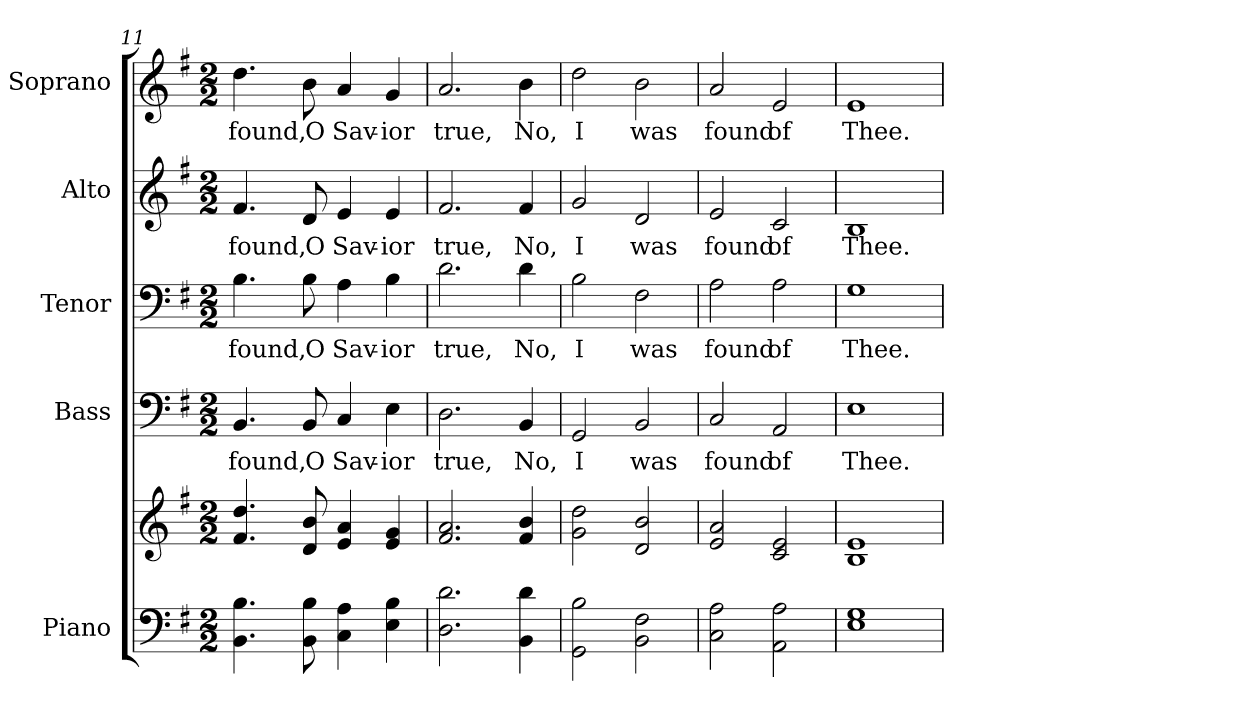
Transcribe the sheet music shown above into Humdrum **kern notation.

**kern	**kern	**kern	**text	**kern	**text	**kern	**text	**kern	**text
*part5	*part5	*part4	*part4	*part3	*part3	*part2	*part2	*part1	*part1
*staff6	*staff5	*staff4	*staff4	*staff3	*staff3	*staff2	*staff2	*staff1	*staff1
*I"Piano	*	*I"Bass	*	*I"Tenor	*	*I"Alto	*	*I"Soprano	*
*I'Pno.	*	*I'B.	*	*I'T.	*	*I'A.	*	*I'S.	*
*clefF4	*clefG2	*clefF4	*	*clefF4	*	*clefG2	*	*clefG2	*
*k[f#]	*k[f#]	*k[f#]	*	*k[f#]	*	*k[f#]	*	*k[f#]	*
*G:	*G:	*G:	*	*G:	*	*G:	*	*G:	*
*M2/2	*M2/2	*M2/2	*	*M2/2	*	*M2/2	*	*M2/2	*
=11	=11	=11	=11	=11	=11	=11	=11	=11	=11
!	!	!	!LO:LY:b:color=#000000	!	!	!	!	!	!
!	!	!	!	!	!LO:LY:b:color=#000000	!	!	!	!
!	!	!	!	!	!	!	!LO:LY:b:color=#000000	!	!
!	!	!	!	!	!	!	!	!	!LO:LY:b:color=#000000
4.BBi\ 4.Bi	4.f#i/ 4.ddi	4.BBi/	found,	4.Bi\	found,	4.f#i/	found,	4.ddi\	found,
!	!	!	!LO:LY:b:color=#000000	!	!	!	!	!	!
!	!	!	!	!	!LO:LY:b:color=#000000	!	!	!	!
!	!	!	!	!	!	!	!LO:LY:b:color=#000000	!	!
!	!	!	!	!	!	!	!	!	!LO:LY:b:color=#000000
8BBi\ 8Bi	8di/ 8bi	8BBi/	O	8Bi\	O	8di/	O	8bi\	O
!	!	!	!LO:LY:b:color=#000000	!	!	!	!	!	!
!	!	!	!	!	!LO:LY:b:color=#000000	!	!	!	!
!	!	!	!	!	!	!	!LO:LY:b:color=#000000	!	!
!	!	!	!	!	!	!	!	!	!LO:LY:b:color=#000000
4Ci\ 4Ai	4ei/ 4ai	4Ci/	Sav-	4Ai\	Sav-	4ei/	Sav-	4ai/	Sav-
!	!	!	!LO:LY:b:color=#000000	!	!	!	!	!	!
!	!	!	!	!	!LO:LY:b:color=#000000	!	!	!	!
!	!	!	!	!	!	!	!LO:LY:b:color=#000000	!	!
!	!	!	!	!	!	!	!	!	!LO:LY:b:color=#000000
4Ei\ 4Bi	4ei/ 4gi	4Ei\	-ior	4Bi\	-ior	4ei/	-ior	4gi/	-ior
=12	=12	=12	=12	=12	=12	=12	=12	=12	=12
!	!	!	!LO:LY:b:color=#000000	!	!	!	!	!	!
!	!	!	!	!	!LO:LY:b:color=#000000	!	!	!	!
!	!	!	!	!	!	!	!LO:LY:b:color=#000000	!	!
!	!	!	!	!	!	!	!	!	!LO:LY:b:color=#000000
2.Di\ 2.di	2.f#i/ 2.ai	2.Di\	true,	2.di\	true,	2.f#i/	true,	2.ai/	true,
!	!	!	!LO:LY:b:color=#000000	!	!	!	!	!	!
!	!	!	!	!	!LO:LY:b:color=#000000	!	!	!	!
!	!	!	!	!	!	!	!LO:LY:b:color=#000000	!	!
!	!	!	!	!	!	!	!	!	!LO:LY:b:color=#000000
4BBi\ 4di	4f#i/ 4bi	4BBi/	No,	4di\	No,	4f#i/	No,	4bi\	No,
!!LO:PB:g=z
=13	=13	=13	=13	=13	=13	=13	=13	=13	=13
!	!	!	!LO:LY:b:color=#000000	!	!	!	!	!	!
!	!	!	!	!	!LO:LY:b:color=#000000	!	!	!	!
!	!	!	!	!	!	!	!LO:LY:b:color=#000000	!	!
!	!	!	!	!	!	!	!	!	!LO:LY:b:color=#000000
2GGi\ 2Bi	2gi\ 2ddi	2GGi/	I	2Bi\	I	2gi/	I	2ddi\	I
!	!	!	!LO:LY:b:color=#000000	!	!	!	!	!	!
!	!	!	!	!	!LO:LY:b:color=#000000	!	!	!	!
!	!	!	!	!	!	!	!LO:LY:b:color=#000000	!	!
!	!	!	!	!	!	!	!	!	!LO:LY:b:color=#000000
2BBi\ 2F#i	2di/ 2bi	2BBi/	was	2F#i\	was	2di/	was	2bi\	was
=14	=14	=14	=14	=14	=14	=14	=14	=14	=14
!	!	!	!LO:LY:b:color=#000000	!	!	!	!	!	!
!	!	!	!	!	!LO:LY:b:color=#000000	!	!	!	!
!	!	!	!	!	!	!	!LO:LY:b:color=#000000	!	!
!	!	!	!	!	!	!	!	!	!LO:LY:b:color=#000000
2Ci\ 2Ai	2ei/ 2ai	2Ci/	found	2Ai\	found	2ei/	found	2ai/	found
!	!	!	!LO:LY:b:color=#000000	!	!	!	!	!	!
!	!	!	!	!	!LO:LY:b:color=#000000	!	!	!	!
!	!	!	!	!	!	!	!LO:LY:b:color=#000000	!	!
!	!	!	!	!	!	!	!	!	!LO:LY:b:color=#000000
2AAi\ 2Ai	2ci/ 2ei	2AAi/	of	2Ai\	of	2ci/	of	2ei/	of
=15	=15	=15	=15	=15	=15	=15	=15	=15	=15
!	!	!	!LO:LY:b:color=#000000	!	!	!	!	!	!
!	!	!	!	!	!LO:LY:b:color=#000000	!	!	!	!
!	!	!	!	!	!	!	!LO:LY:b:color=#000000	!	!
!	!	!	!	!	!	!	!	!	!LO:LY:b:color=#000000
1Ei 1Gi	1Bi 1ei	1Ei	Thee.	1Gi	Thee.	1Bi	Thee.	1ei	Thee.
=	=	=	=	=	=	=	=	=	=
*-	*-	*-	*-	*-	*-	*-	*-	*-	*-
